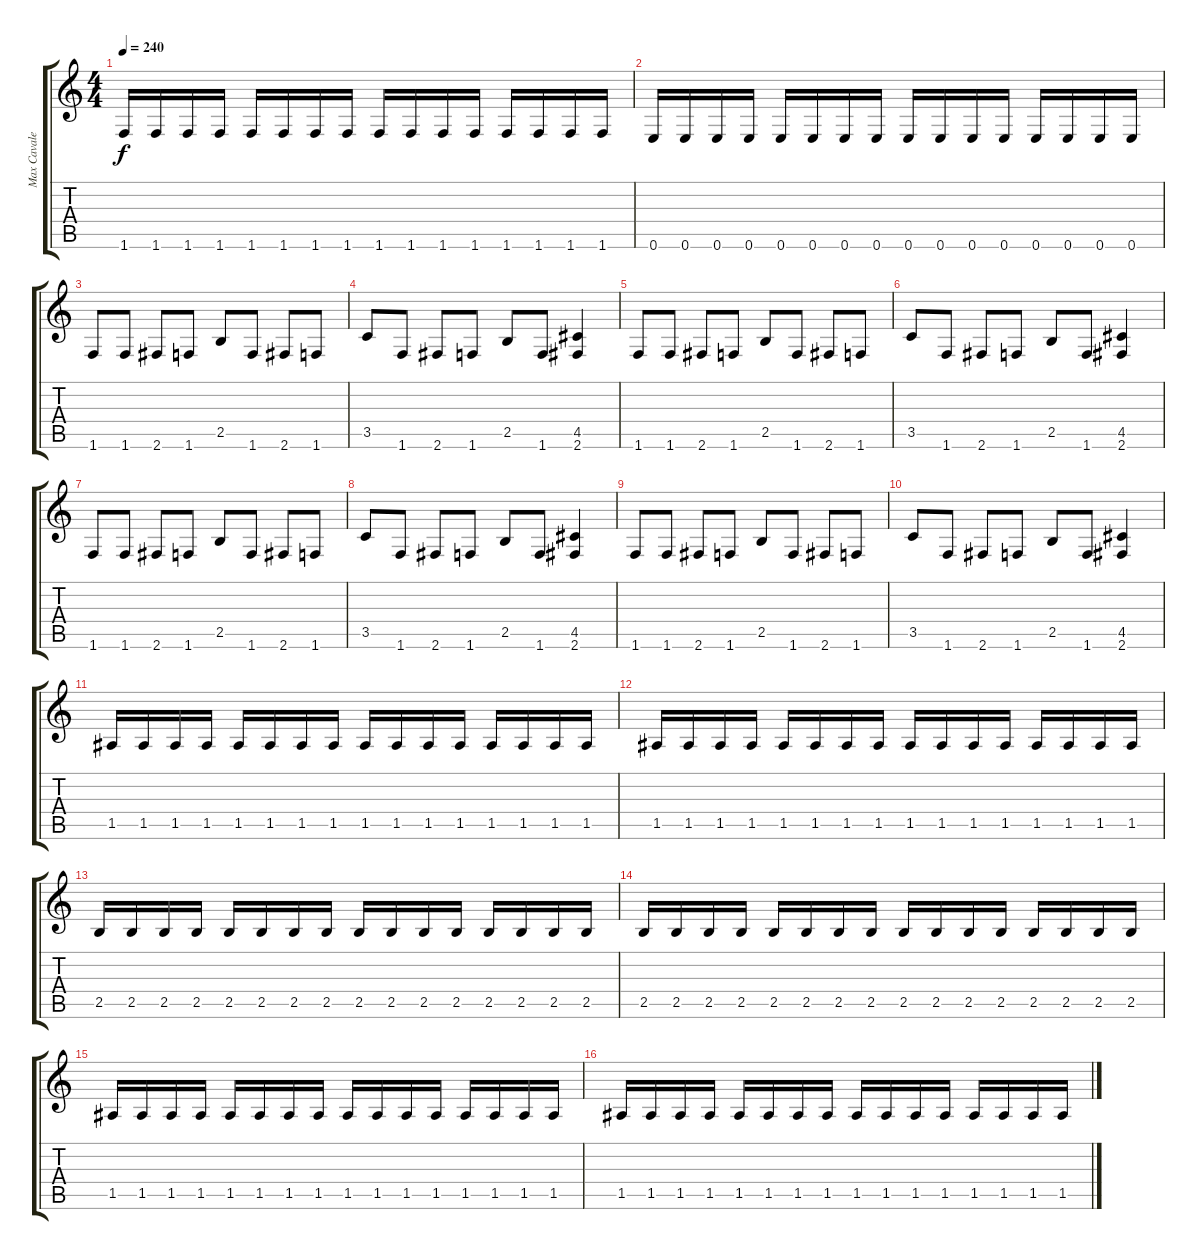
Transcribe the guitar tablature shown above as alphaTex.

\track ("Max Cavalera" "Max Cavale") {instrument distortionguitar}
\staff {score tabs}
\tuning (E4 B3 G3 D3 A2 E2) {hide}
\ts (4 4)
\tempo 240
\clef g2
\ks c
1.6.16{dy f} 1.6.16 1.6.16 1.6.16 1.6.16 1.6.16 1.6.16 1.6.16 1.6.16 1.6.16 1.6.16 1.6.16 1.6.16 1.6.16 1.6.16 1.6.16 |
0.6.16 0.6.16 0.6.16 0.6.16 0.6.16 0.6.16 0.6.16 0.6.16 0.6.16 0.6.16 0.6.16 0.6.16 0.6.16 0.6.16 0.6.16 0.6.16 |
1.6.8 1.6.8 2.6.8 1.6.8 2.5.8 1.6.8 2.6.8 1.6.8 |
3.5.8 1.6.8 2.6.8 1.6.8 2.5.8 1.6.8 (4.5 2.6).4 |
1.6.8 1.6.8 2.6.8 1.6.8 2.5.8 1.6.8 2.6.8 1.6.8 |
3.5.8 1.6.8 2.6.8 1.6.8 2.5.8 1.6.8 (4.5 2.6).4 |
1.6.8 1.6.8 2.6.8 1.6.8 2.5.8 1.6.8 2.6.8 1.6.8 |
3.5.8 1.6.8 2.6.8 1.6.8 2.5.8 1.6.8 (4.5 2.6).4 |
1.6.8 1.6.8 2.6.8 1.6.8 2.5.8 1.6.8 2.6.8 1.6.8 |
3.5.8 1.6.8 2.6.8 1.6.8 2.5.8 1.6.8 (4.5 2.6).4 |
1.5.16 1.5.16 1.5.16 1.5.16 1.5.16 1.5.16 1.5.16 1.5.16 1.5.16 1.5.16 1.5.16 1.5.16 1.5.16 1.5.16 1.5.16 1.5.16 |
1.5.16 1.5.16 1.5.16 1.5.16 1.5.16 1.5.16 1.5.16 1.5.16 1.5.16 1.5.16 1.5.16 1.5.16 1.5.16 1.5.16 1.5.16 1.5.16 |
2.5.16 2.5.16 2.5.16 2.5.16 2.5.16 2.5.16 2.5.16 2.5.16 2.5.16 2.5.16 2.5.16 2.5.16 2.5.16 2.5.16 2.5.16 2.5.16 |
2.5.16 2.5.16 2.5.16 2.5.16 2.5.16 2.5.16 2.5.16 2.5.16 2.5.16 2.5.16 2.5.16 2.5.16 2.5.16 2.5.16 2.5.16 2.5.16 |
1.5.16 1.5.16 1.5.16 1.5.16 1.5.16 1.5.16 1.5.16 1.5.16 1.5.16 1.5.16 1.5.16 1.5.16 1.5.16 1.5.16 1.5.16 1.5.16 |
1.5.16 1.5.16 1.5.16 1.5.16 1.5.16 1.5.16 1.5.16 1.5.16 1.5.16 1.5.16 1.5.16 1.5.16 1.5.16 1.5.16 1.5.16 1.5.16
